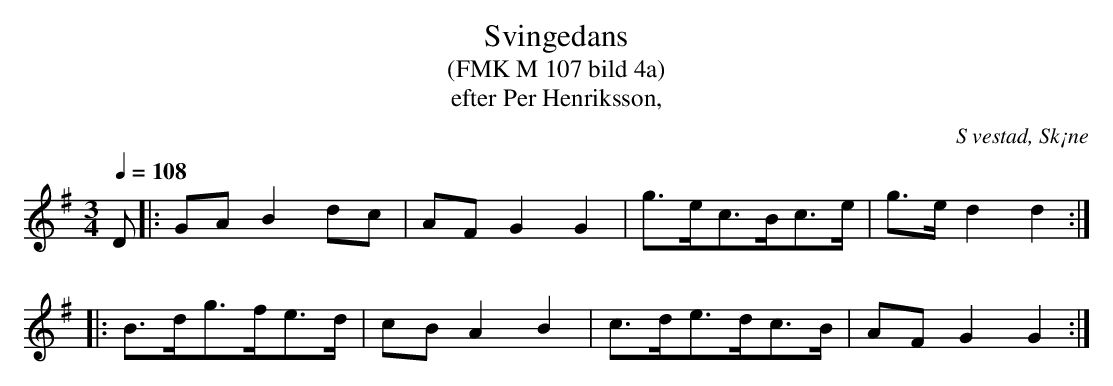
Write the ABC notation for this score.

X:1
T:Svingedans
T:(FMK M 107 bild 4a)
T:efter Per Henriksson,
O:S vestad, Sk¡ne
M:3/4
L:1/8
Q:1/4=108
K:G
D |: GA B2 dc | AF G2 G2 | g>ec>Bc>e | g>e d2 d2 :|
|: B>dg>fe>d  | cB A2 B2 | c>de>dc>B | AF G2 G2 :|
